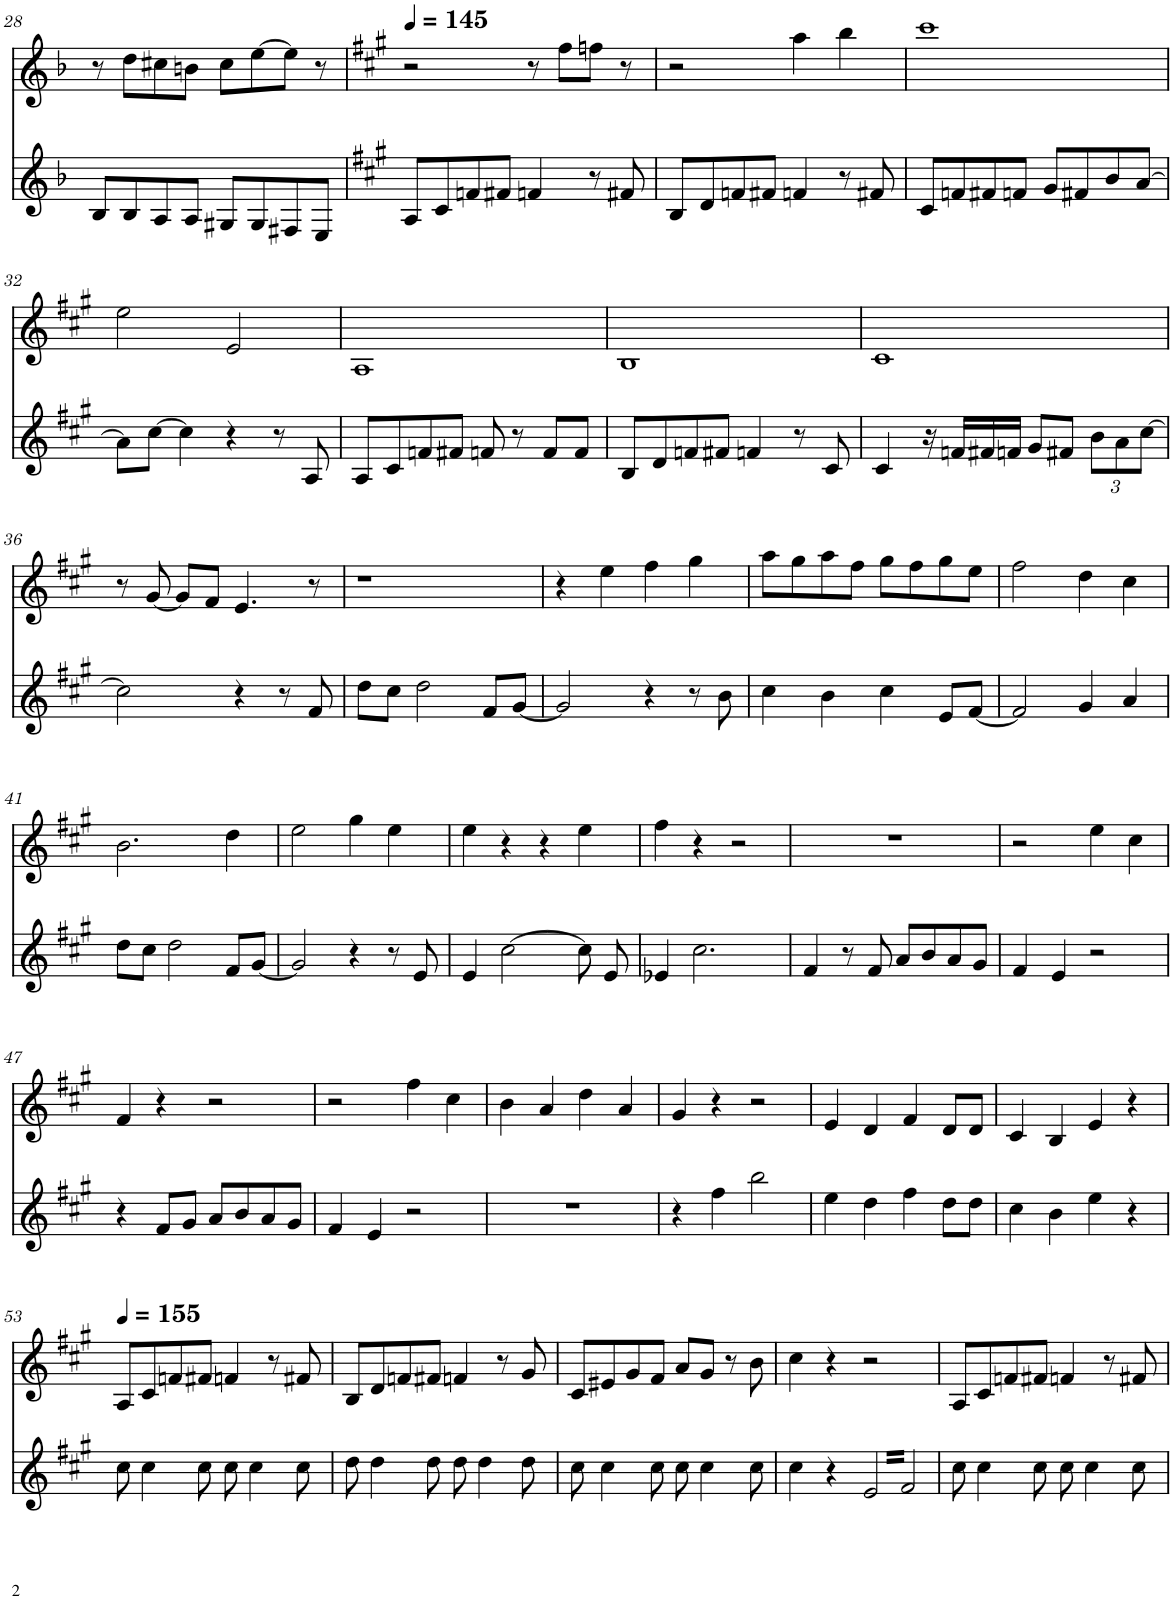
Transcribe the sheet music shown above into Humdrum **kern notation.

**kern	**kern
*part2	*part1
*staff2	*staff1
*I"Bb Clarinet	*I"Bb Clarinet
*I'Cl	*I'Cl
!!LO:PB:g=z
*clefG2	*clefG2
*Trd1c2	*Trd1c2
*k[b-]	*k[b-]
*M4/4	*M4/4
=28	=28
8B-/L	8r
8B-/	8dd\L
8A/	8cc#X\
8A/J	8bn\J
8G#X/L	8cc#\L
8G#/	[8ee\
8F#X/	8ee\J]
8E/J	8r
=29	=29
*k[f#c#g#]	*k[f#c#g#]
*	*MM145
8A/L	2r
8c#/	.
8fn/	.
8f#X/J	.
4fn/	8r
.	8ff#\L
8r	8ffn\J
8f#X/	8r
=30	=30
8B/L	2r
8d/	.
8fn/	.
8f#X/J	.
4fn/	4aa\
8r	4bb\
8f#X/	.
=31	=31
8c#/L	1ccc#
8fn/	.
8f#X/	.
8fn/J	.
8g#/L	.
8f#X/	.
8b/	.
[8a/J	.
!!LO:LB:g=z
=32	=32
8a\L]	2ee\
[8cc#\J	.
4cc#\]	.
4r	2e/
8r	.
8A/	.
=33	=33
8A/L	1A
8c#/	.
8fn/	.
8f#X/J	.
8fn/	.
8r	.
8f/L	.
8f/J	.
=34	=34
8B/L	1B
8d/	.
8fn/	.
8f#X/J	.
4fn/	.
8r	.
8c#/	.
=35	=35
4c#/	1c#
16r	.
16fn/LL	.
16f#X/	.
16fn/JJ	.
8g#/L	.
8f#X/J	.
*Xbrackettup	*
12b\L	.
12a\	.
[12cc#\J	.
!!LO:LB:g=z
=36	=36
2cc#\]	8r
.	[8g#/
.	8g#/L]
.	8f#/J
4r	4.e/
8r	.
8f#/	8r
=37	=37
8dd\L	1r
8cc#\J	.
2dd\	.
8f#/L	.
[8g#/J	.
=38	=38
2g#/]	4r
.	4ee\
4r	4ff#\
8r	4gg#\
8b\	.
=39	=39
4cc#\	8aa\L
.	8gg#\
4b\	8aa\
.	8ff#\J
4cc#\	8gg#\L
.	8ff#\
8e/L	8gg#\
[8f#/J	8ee\J
=40	=40
2f#/]	2ff#\
4g#/	4dd\
4a/	4cc#\
!!LO:LB:g=z
=41	=41
8dd\L	2.b\
8cc#\J	.
2dd\	.
8f#/L	4dd\
[8g#/J	.
=42	=42
2g#/]	2ee\
4r	4gg#\
8r	4ee\
8e/	.
=43	=43
4e/	4ee\
[2cc#\	4r
.	4r
8cc#\]	4ee\
8e/	.
=44	=44
4e-X/	4ff#\
2.cc#\	4r
.	2r
=45	=45
4f#/	1r
8r	.
8f#/	.
8a/L	.
8b/	.
8a/	.
8g#/J	.
=46	=46
4f#/	2r
4e/	.
2r	4ee\
.	4cc#\
!!LO:LB:g=z
=47	=47
4r	4f#/
8f#/L	4r
8g#/J	.
8a/L	2r
8b/	.
8a/	.
8g#/J	.
=48	=48
4f#/	2r
4e/	.
2r	4ff#\
.	4cc#\
=49	=49
1r	4b\
.	4a/
.	4dd\
.	4a/
=50	=50
4r	4g#/
4ff#\	4r
2bb\	2r
=51	=51
4ee\	4e/
4dd\	4d/
4ff#\	4f#/
8dd\L	8d/L
8dd\J	8d/J
=52	=52
4cc#\	4c#/
4b\	4B/
4ee\	4e/
4r	4r
!!LO:LB:g=z
=53	=53
*	*MM155
8cc#\	8A/L
4cc#\	8c#/
.	8fn/
8cc#\	8f#X/J
8cc#\	4fn/
4cc#\	.
.	8r
8cc#\	8f#X/
=54	=54
8dd\	8B/L
4dd\	8d/
.	8fn/
8dd\	8f#X/J
8dd\	4fn/
4dd\	.
.	8r
8dd\	8g#/
=55	=55
8cc#\	8c#/L
4cc#\	8e#X/
.	8g#/
8cc#\	8f#/J
8cc#\	8a/L
4cc#\	8g#/J
.	8r
8cc#\	8b\
=56	=56
4cc#\	4cc#\
4r	4r
*brackettup	*
*tremolo	*
32e/LLL	2r
32f#/	.
32e/	.
32f#/	.
32e/	.
32f#/	.
32e/	.
32f#/	.
32e/	.
32f#/	.
32e/	.
32f#/	.
32e/	.
32f#/	.
32e/	.
32f#/JJJ	.
*Xtremolo	*
=57	=57
8cc#\	8A/L
.	.
.	.
.	.
4cc#\	8c#/
.	.
.	.
.	.
.	8fn/
8cc#\	8f#X/J
8cc#\	4fn/
4cc#\	.
.	8r
8cc#\	8f#X/
=	=
*-	*-
